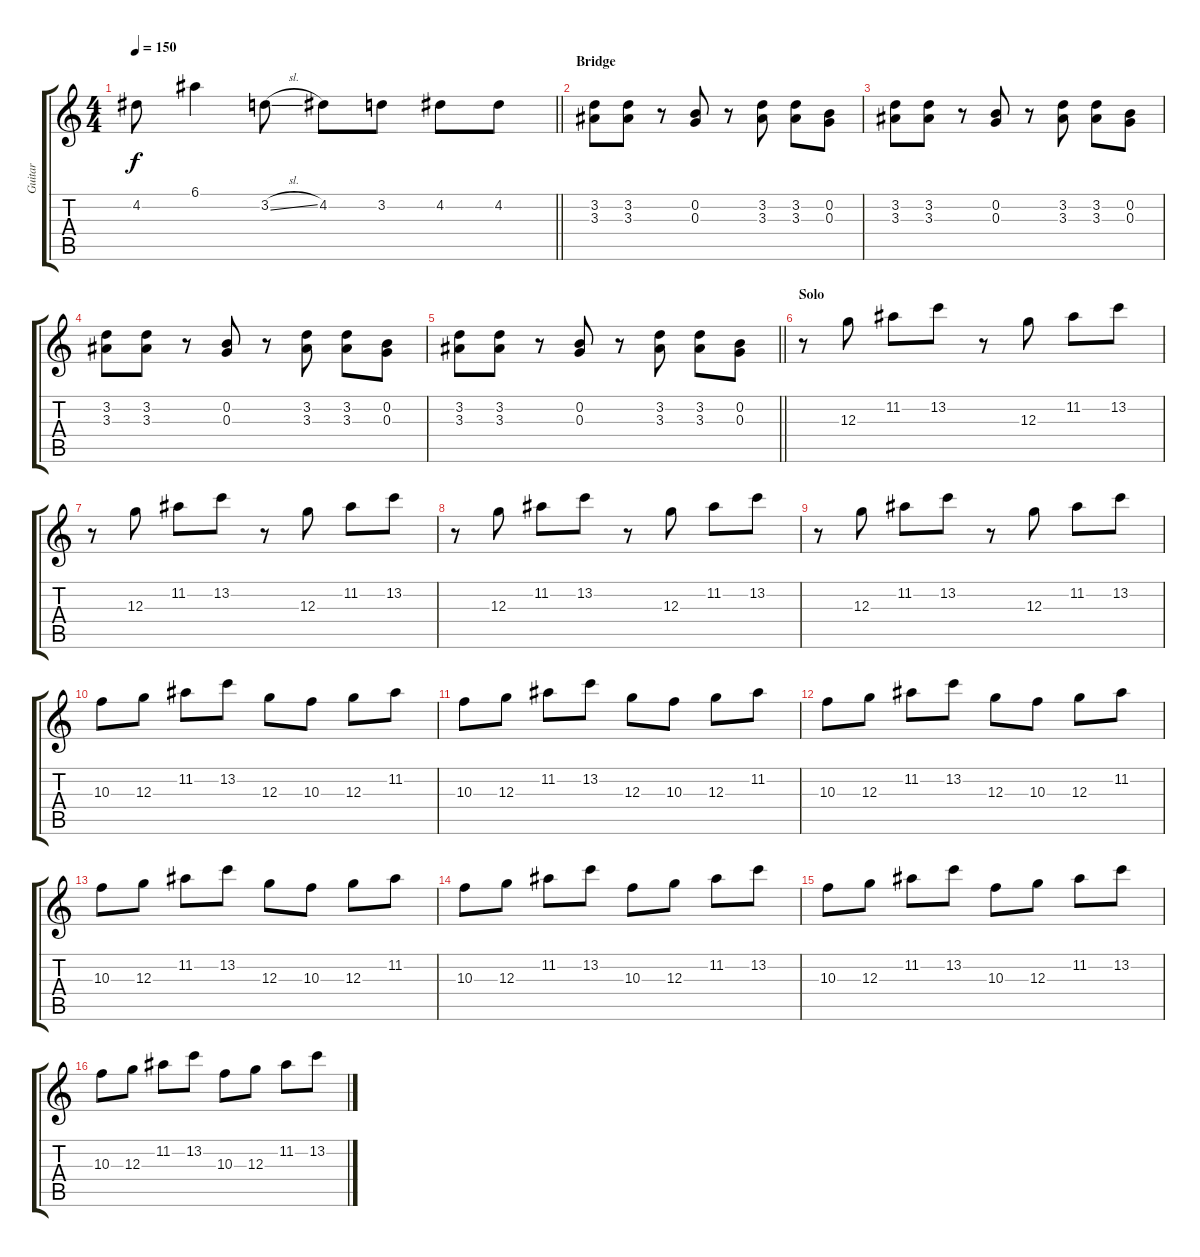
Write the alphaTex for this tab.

\track ("Guitar" "Guitar") {instrument overdrivenguitar}
\staff {score tabs}
\tuning (E4 B3 G3 D3 A2 E2) {hide}
\ts (4 4)
\tempo 150
\clef g2
\barLineRight lightlight
\ks c
4.2{t}.8{dy f} 6.1.4 3.2{sl}.8 4.2.8 3.2.8 4.2.8 4.2.8 |
\section ("" "Bridge")
(3.2 3.3).8 (3.2 3.3).8 r.8 (0.2 0.3).8 r.8 (3.2 3.3).8 (3.2 3.3).8 (0.2 0.3).8 |
(3.2 3.3).8 (3.2 3.3).8 r.8 (0.2 0.3).8 r.8 (3.2 3.3).8 (3.2 3.3).8 (0.2 0.3).8 |
(3.2 3.3).8 (3.2 3.3).8 r.8 (0.2 0.3).8 r.8 (3.2 3.3).8 (3.2 3.3).8 (0.2 0.3).8 |
\barLineRight lightlight
(3.2 3.3).8 (3.2 3.3).8 r.8 (0.2 0.3).8 r.8 (3.2 3.3).8 (3.2 3.3).8 (0.2 0.3).8 |
\section ("" "Solo")
r.8 12.3.8 11.2.8 13.2.8 r.8 12.3.8 11.2.8 13.2.8 |
r.8 12.3.8 11.2.8 13.2.8 r.8 12.3.8 11.2.8 13.2.8 |
r.8 12.3.8 11.2.8 13.2.8 r.8 12.3.8 11.2.8 13.2.8 |
r.8 12.3.8 11.2.8 13.2.8 r.8 12.3.8 11.2.8 13.2.8 |
10.3.8 12.3.8 11.2.8 13.2.8 12.3.8 10.3.8 12.3.8 11.2.8 |
10.3.8 12.3.8 11.2.8 13.2.8 12.3.8 10.3.8 12.3.8 11.2.8 |
10.3.8 12.3.8 11.2.8 13.2.8 12.3.8 10.3.8 12.3.8 11.2.8 |
10.3.8 12.3.8 11.2.8 13.2.8 12.3.8 10.3.8 12.3.8 11.2.8 |
10.3.8 12.3.8 11.2.8 13.2.8 10.3.8 12.3.8 11.2.8 13.2.8 |
10.3.8 12.3.8 11.2.8 13.2.8 10.3.8 12.3.8 11.2.8 13.2.8 |
10.3.8 12.3.8 11.2.8 13.2.8 10.3.8 12.3.8 11.2.8 13.2.8
